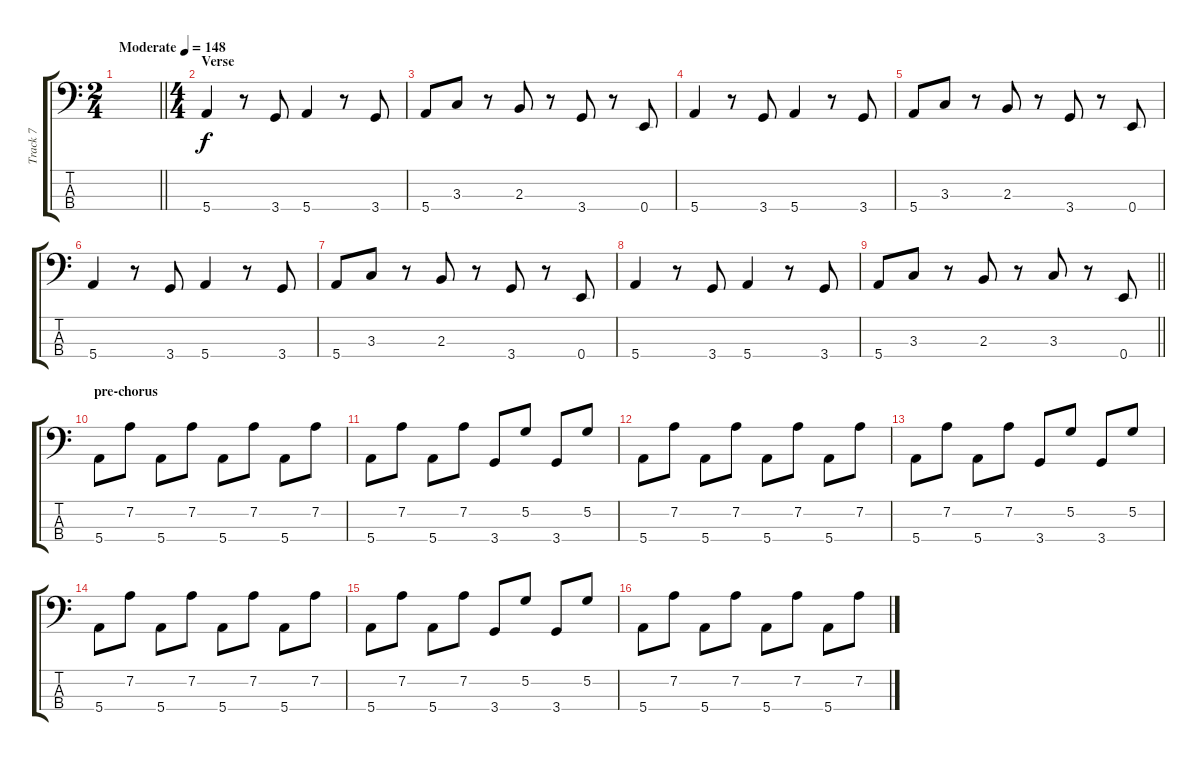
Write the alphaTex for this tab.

\track ("Track 7" "Track 7") {instrument electricbassfinger}
\staff {score tabs}
\tuning (G2 D2 A1 E1) {hide}
\ts (2 4)
\tempo (148 "Moderate")
\clef f4
\barLineRight lightlight
\ks c
|
\ts (4 4)
\section ("" "Verse")
5.4.4 r.8 3.4.8 5.4.4 r.8 3.4.8 |
5.4.8 3.3.8 r.8 2.3.8 r.8 3.4.8 r.8 0.4.8 |
5.4.4 r.8 3.4.8 5.4.4 r.8 3.4.8 |
5.4.8 3.3.8 r.8 2.3.8 r.8 3.4.8 r.8 0.4.8 |
5.4.4 r.8 3.4.8 5.4.4 r.8 3.4.8 |
5.4.8 3.3.8 r.8 2.3.8 r.8 3.4.8 r.8 0.4.8 |
5.4.4 r.8 3.4.8 5.4.4 r.8 3.4.8 |
\barLineRight lightlight
5.4.8 3.3.8 r.8 2.3.8 r.8 3.3.8 r.8 0.4.8 |
\section ("" "pre-chorus")
5.4.8 7.2.8 5.4.8 7.2.8 5.4.8 7.2.8 5.4.8 7.2.8 |
5.4.8 7.2.8 5.4.8 7.2.8 3.4.8 5.2.8 3.4.8 5.2.8 |
5.4.8 7.2.8 5.4.8 7.2.8 5.4.8 7.2.8 5.4.8 7.2.8 |
5.4.8 7.2.8 5.4.8 7.2.8 3.4.8 5.2.8 3.4.8 5.2.8 |
5.4.8 7.2.8 5.4.8 7.2.8 5.4.8 7.2.8 5.4.8 7.2.8 |
5.4.8 7.2.8 5.4.8 7.2.8 3.4.8 5.2.8 3.4.8 5.2.8 |
5.4.8 7.2.8 5.4.8 7.2.8 5.4.8 7.2.8 5.4.8 7.2.8
